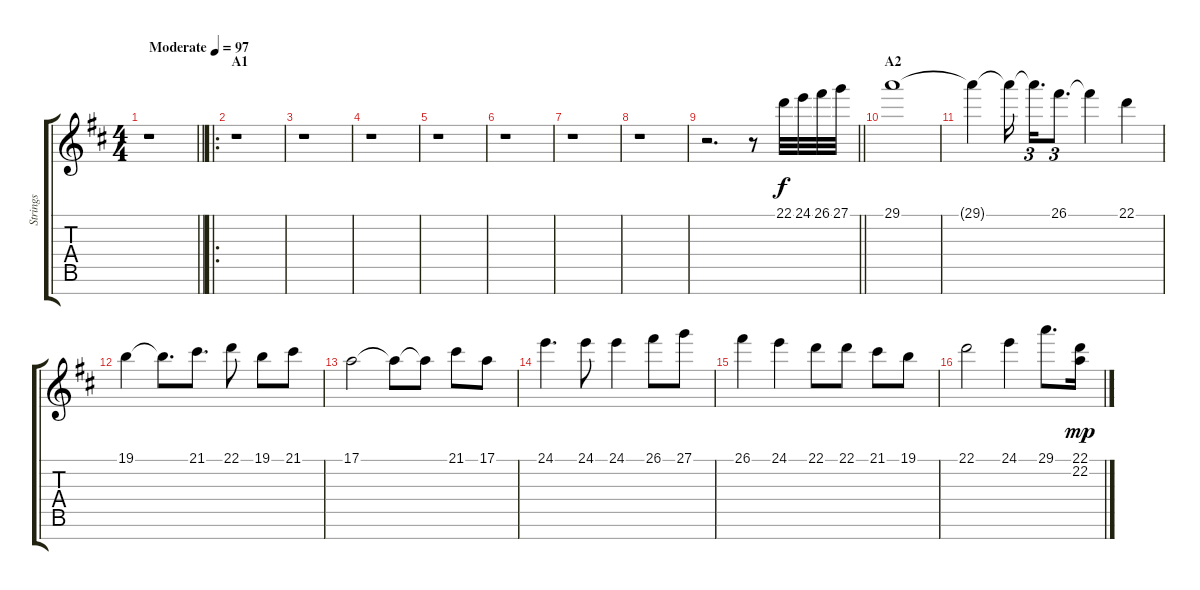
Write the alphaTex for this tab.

\track ("Strings" "Strings") {instrument stringensemble1}
\staff {score tabs}
\tuning (E4 B3 G3 D3 A2 E2 B1) {hide}
\ts (4 4)
\tempo (97 "Moderate")
\clef g2
\barLineRight lightlight
\ks d
r.1{dy f instrument stringensemble1} |
\ro
\section ("" "A1")
r.1 |
r.1 |
r.1 |
r.1 |
r.1 |
r.1 |
r.1 |
\barLineRight lightlight
r.2{d volume 10} r.8 22.1.32 24.1.32 26.1.32 27.1.32 |
\section ("" "A2")
29.1.1 |
29.1{t}.4 29.1{t}.16{beam splitsecondary} 29.1{t}.16{d tu (3 2)} 26.1.8{d tu (3 2)} 26.1{t}.4 22.1.4 |
19.1.4 19.1{t}.8{d} 21.1.8{d} 22.1.8 19.1.8 21.1.8 |
17.1.2 17.1{t}.8 17.1{t}.8 21.1.8 17.1.8 |
24.1.4{d} 24.1.8 24.1.4 26.1.8 27.1.8 |
26.1.4 24.1.4 22.1.8 22.1.8 21.1.8 19.1.8 |
22.1.2 24.1.4 29.1.8{d} (22.1 22.2).16{dy mp}
